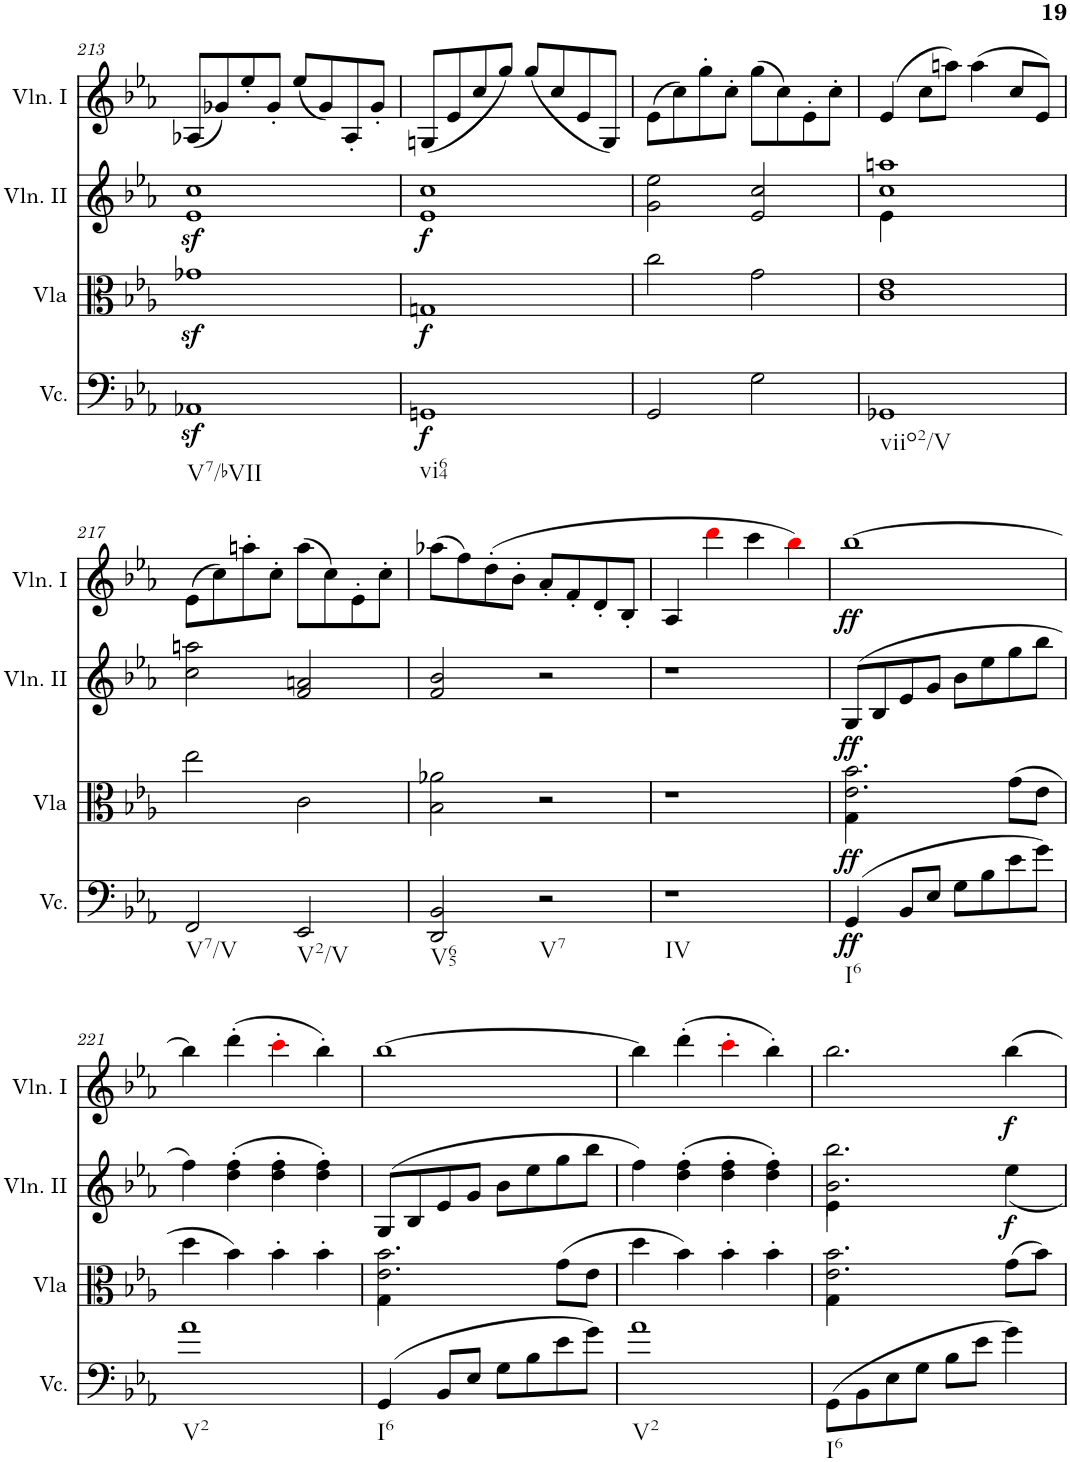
**kern	**dynam	**kern	**dynam	**kern	**dynam	**kern	**dynam
*part4	*part4	*part3	*part3	*part2	*part2	*part1	*part1
*staff4	*staff4	*staff3	*staff3	*staff2	*staff2	*staff1	*staff1
*I"Violoncello	*	*I"Viola	*	*I"Violino II	*	*I"Violino I	*
*I'Vc.	*	*I'Vla	*	*I'Vln. II	*	*I'Vln. I	*
!!LO:PB:g=z
*clefF4	*	*clefC3	*	*clefG2	*	*clefG2	*
*k[b-e-a-]	*	*k[b-e-a-]	*	*k[b-e-a-]	*	*k[b-e-a-]	*
*M4/4	*	*M4/4	*	*M4/4	*	*M4/4	*
*met(c)	*	*met(c)	*	*met(c)	*	*met(c)	*
=213	=213	=213	=213	=213	=213	=213	=213
!LO:TX:b:t=V7/bVII	!	!	!	!	!	!	!
1AA-Xz<	.	1g-Xz<	.	1e-z< 1ccz<	.	(<8A-X/L	.
.	.	.	.	.	.	8g-X/)	.
.	.	.	.	.	.	8ee-'/	.
.	.	.	.	.	.	8g-'/J	.
.	.	.	.	.	.	(<8ee-/L	.
.	.	.	.	.	.	8g-/)	.
.	.	.	.	.	.	8A-'/	.
.	.	.	.	.	.	8g-'/J	.
=214	=214	=214	=214	=214	=214	=214	=214
!LO:TX:b:t=vi64	!	!	!	!	!	!	!
!	!LO:DY:b	!	!LO:DY:b	!	!LO:DY:b	!	!
1GGn	f	1Gn	f	1e- 1cc	f	(<8Gn/L	.
.	.	.	.	.	.	8e-/	.
.	.	.	.	.	.	8cc/	.
.	.	.	.	.	.	8gg/J)	.
.	.	.	.	.	.	(<8gg/L	.
.	.	.	.	.	.	8cc/	.
.	.	.	.	.	.	8e-/	.
.	.	.	.	.	.	8G/J)	.
=215	=215	=215	=215	=215	=215	=215	=215
2GG/	.	2cc\	.	2g\ 2ee-\	.	(>8e-\L	.
.	.	.	.	.	.	8cc\)	.
.	.	.	.	.	.	8gg'\	.
.	.	.	.	.	.	8cc'\J	.
2G\	.	2g\	.	2e-/ 2cc/	.	(>8gg\L	.
.	.	.	.	.	.	8cc\)	.
.	.	.	.	.	.	8e-'\	.
.	.	.	.	.	.	8cc'\J	.
=216	=216	=216	=216	=216	=216	=216	=216
*	*	*	*	*^	*	*	*
!LO:TX:b:t=viio2/V	!	!	!	!	!	!	!	!
1GG-X	.	1c 1e-	.	1cc 1aan	4e-\	.	(>4e-/	.
.	.	.	.	.	2.ryy	.	8cc\L	.
.	.	.	.	.	.	.	8aan\J)	.
.	.	.	.	.	.	.	(>4aa\	.
.	.	.	.	.	.	.	8cc/L	.
.	.	.	.	.	.	.	8e-/J)	.
*	*	*	*	*v	*v	*	*	*
!!LO:LB:g=z
=217	=217	=217	=217	=217	=217	=217	=217
!LO:TX:b:t=V7/V	!	!	!	!	!	!	!
2FF/	.	2ee-\	.	2cc\ 2aan\	.	(>8e-\L	.
.	.	.	.	.	.	8cc\)	.
.	.	.	.	.	.	8aan'\	.
.	.	.	.	.	.	8cc'\J	.
!LO:TX:b:t=V2/V	!	!	!	!	!	!	!
2EE-/	.	2c\	.	2f/ 2an/	.	(>8aa\L	.
.	.	.	.	.	.	8cc\)	.
.	.	.	.	.	.	8e-'\	.
.	.	.	.	.	.	8cc'\J	.
=218	=218	=218	=218	=218	=218	=218	=218
!LO:TX:b:t=V65	!	!	!	!	!	!	!
2DD/ 2BB-/	.	2B-\ 2a-X\	.	2f/ 2b-/	.	(>8aa-X\L	.
.	.	.	.	.	.	8ff\)	.
.	.	.	.	.	.	(>8dd'\	.
.	.	.	.	.	.	8b-'\J	.
!LO:TX:b:t=V7	!	!	!	!	!	!	!
2r	.	2r	.	2r	.	8a-'/L	.
.	.	.	.	.	.	8f'/	.
.	.	.	.	.	.	8d'/	.
.	.	.	.	.	.	8B-'/J	.
=219	=219	=219	=219	=219	=219	=219	=219
!LO:TX:b:t=IV	!	!	!	!	!	!	!
1r	.	1r	.	1r	.	4A-/	.
.	.	.	.	.	.	4dddi\	.
.	.	.	.	.	.	4ccc\	.
.	.	.	.	.	.	4bb-i\)	.
=220	=220	=220	=220	=220	=220	=220	=220
*	*	*^	*	*	*	*	*
!LO:TX:b:t=I6	!	!	!	!	!	!	!	!
!	!LO:DY:b	!	!	!LO:DY:b	!	!LO:DY:b	!	!LO:DY:b
(>4GG/	ff	2.e-\ 2.b-\	4G\	ff	(>8G/L	ff	[1bb-	ff
.	.	.	.	.	8B-/	.	.	.
8BB-/L	.	.	2.ryy	.	8e-/	.	.	.
8E-/J	.	.	.	.	8g/J	.	.	.
8G\L	.	.	.	.	8b-\L	.	.	.
8B-\	.	.	.	.	8ee-\	.	.	.
8e-\	.	(>8g\L	.	.	8gg\	.	.	.
8g\J)	.	8e-\J	.	.	8bb-\J	.	.	.
*	*	*v	*v	*	*	*	*	*
!!LO:LB:g=z
=221	=221	=221	=221	=221	=221	=221	=221
!LO:TX:b:t=V2	!	!	!	!	!	!	!
1a-	.	4dd\	.	4ff\)	.	4bb-\]	.
.	.	4b-\)	.	(>4dd\' 4ff\'	.	(>4ddd'\	.
.	.	4b-'\	.	4dd\' 4ff\'	.	4ccc'i\	.
.	.	4b-'\	.	4dd\' 4ff\')	.	4bb-'\)	.
=222	=222	=222	=222	=222	=222	=222	=222
*	*	*^	*	*	*	*	*
!LO:TX:b:t=I6	!	!	!	!	!	!	!	!
(>4GG/	.	2.e-\ 2.b-\	4G\	.	(>8G/L	.	[1bb-	.
.	.	.	.	.	8B-/	.	.	.
8BB-/L	.	.	2.ryy	.	8e-/	.	.	.
8E-/J	.	.	.	.	8g/J	.	.	.
8G\L	.	.	.	.	8b-\L	.	.	.
8B-\	.	.	.	.	8ee-\	.	.	.
8e-\	.	(>8g\L	.	.	8gg\	.	.	.
8g\J)	.	8e-\J	.	.	8bb-\J	.	.	.
*	*	*v	*v	*	*	*	*	*
=223	=223	=223	=223	=223	=223	=223	=223
!LO:TX:b:t=V2	!	!	!	!	!	!	!
1a-	.	4dd\	.	4ff\)	.	4bb-\]	.
.	.	4b-\)	.	(>4dd\' 4ff\'	.	(>4ddd'\	.
.	.	4b-'\	.	4dd\' 4ff\'	.	4ccc'i\	.
.	.	4b-'\	.	4dd\' 4ff\')	.	4bb-'\)	.
=224	=224	=224	=224	=224	=224	=224	=224
*	*	*^	*	*^	*	*	*
!LO:TX:b:t=I6	!	!	!	!	!	!	!	!	!
(>8GG\L	.	2.e-\ 2.b-\	4G\	.	2.b-\ 2.bb-\	4e-\	.	2.bb-\	.
8BB-\	.	.	.	.	.	.	.	.	.
8E-\	.	.	2.ryy	.	.	2.ryy	.	.	.
8G\J	.	.	.	.	.	.	.	.	.
8B-\L	.	.	.	.	.	.	.	.	.
8e-\J	.	.	.	.	.	.	.	.	.
!	!	!	!	!	!	!	!LO:DY:b	!	!LO:DY:b
4g\)	.	(>8g\L	.	.	4ee-\	.	f	4bb-\	f
.	.	8b-\J)	.	.	.	.	.	.	.
*	*	*v	*v	*	*	*	*	*	*
*	*	*	*	*v	*v	*	*	*
=	=	=	=	=	=	=	=
*-	*-	*-	*-	*-	*-	*-	*-
